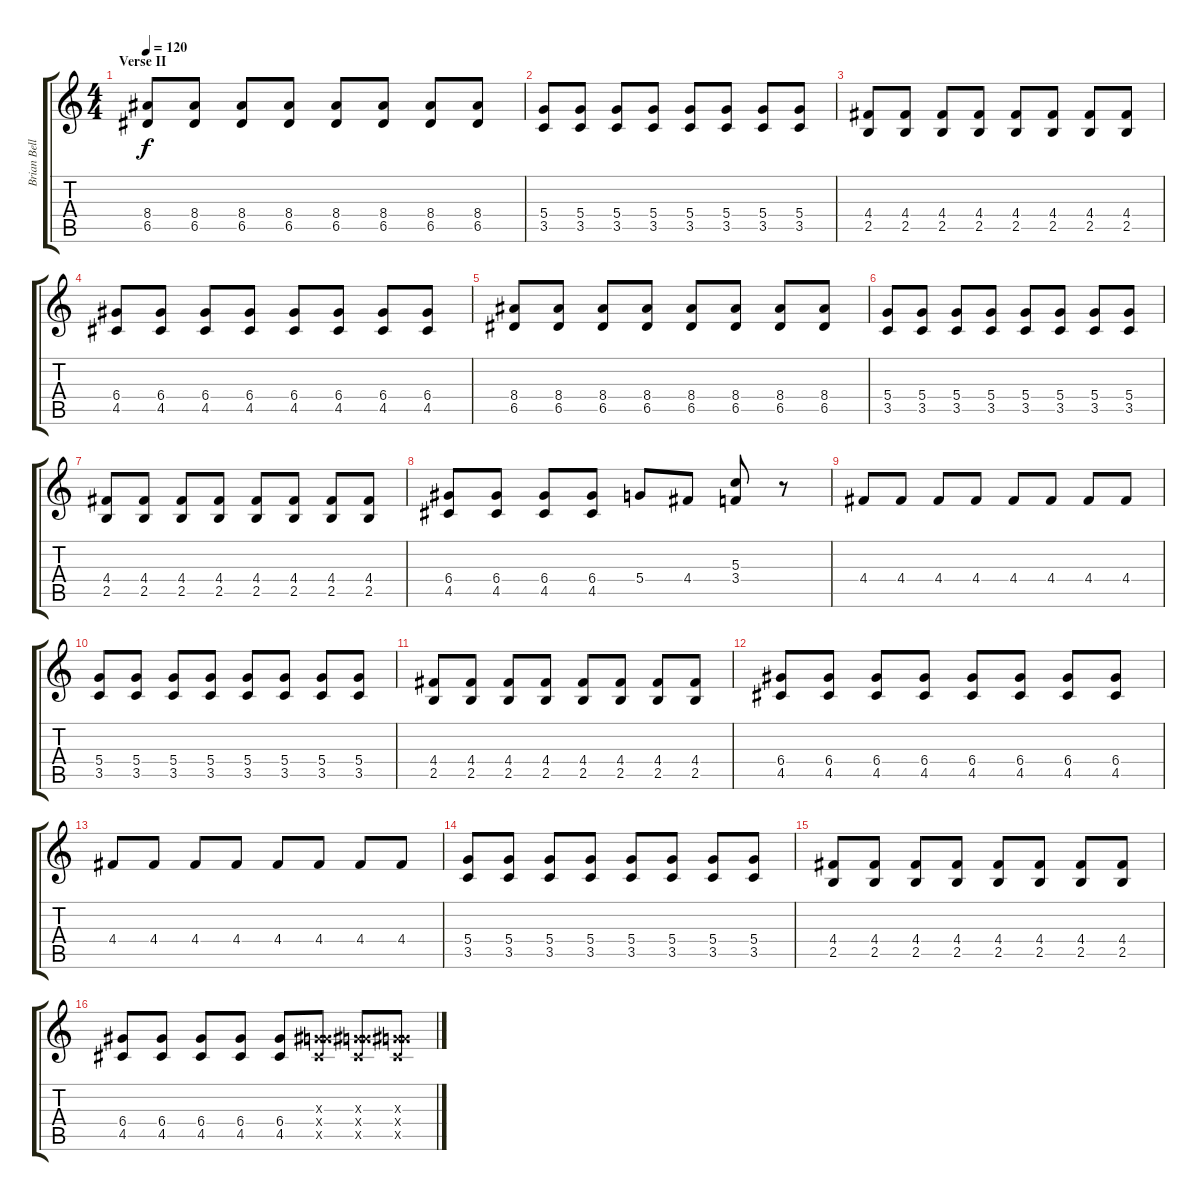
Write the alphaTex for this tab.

\track ("Brian Bell" "Brian Bell") {instrument overdrivenguitar}
\staff {score tabs}
\tuning (E4 B3 G3 D3 A2 E2) {hide}
\ts (4 4)
\section ("" "Verse II")
\tempo 120
\clef g2
\ks c
(8.4 6.5).8{dy f} (8.4 6.5).8 (8.4 6.5).8 (8.4 6.5).8 (8.4 6.5).8 (8.4 6.5).8 (8.4 6.5).8 (8.4 6.5).8 |
(5.4 3.5).8 (5.4 3.5).8 (5.4 3.5).8 (5.4 3.5).8 (5.4 3.5).8 (5.4 3.5).8 (5.4 3.5).8 (5.4 3.5).8 |
(4.4 2.5).8 (4.4 2.5).8 (4.4 2.5).8 (4.4 2.5).8 (4.4 2.5).8 (4.4 2.5).8 (4.4 2.5).8 (4.4 2.5).8 |
(6.4 4.5).8 (6.4 4.5).8 (6.4 4.5).8 (6.4 4.5).8 (6.4 4.5).8 (6.4 4.5).8 (6.4 4.5).8 (6.4 4.5).8 |
(8.4 6.5).8 (8.4 6.5).8 (8.4 6.5).8 (8.4 6.5).8 (8.4 6.5).8 (8.4 6.5).8 (8.4 6.5).8 (8.4 6.5).8 |
(5.4 3.5).8 (5.4 3.5).8 (5.4 3.5).8 (5.4 3.5).8 (5.4 3.5).8 (5.4 3.5).8 (5.4 3.5).8 (5.4 3.5).8 |
(4.4 2.5).8 (4.4 2.5).8 (4.4 2.5).8 (4.4 2.5).8 (4.4 2.5).8 (4.4 2.5).8 (4.4 2.5).8 (4.4 2.5).8 |
(6.4 4.5).8 (6.4 4.5).8 (6.4 4.5).8 (6.4 4.5).8 5.4.8 4.4.8 (5.3 3.4).8 r.8 |
4.4.8{volume 3 balance 8} 4.4.8 4.4.8 4.4.8 4.4.8 4.4.8 4.4.8 4.4.8 |
(5.4 3.5).8 (5.4 3.5).8 (5.4 3.5).8 (5.4 3.5).8 (5.4 3.5).8 (5.4 3.5).8 (5.4 3.5).8 (5.4 3.5).8 |
(4.4 2.5).8 (4.4 2.5).8 (4.4 2.5).8 (4.4 2.5).8 (4.4 2.5).8 (4.4 2.5).8 (4.4 2.5).8 (4.4 2.5).8 |
(6.4 4.5).8 (6.4 4.5).8 (6.4 4.5).8 (6.4 4.5).8 (6.4 4.5).8 (6.4 4.5).8 (6.4 4.5).8 (6.4 4.5).8 |
4.4.8{volume 3 balance 8} 4.4.8 4.4.8 4.4.8 4.4.8 4.4.8 4.4.8 4.4.8 |
(5.4 3.5).8 (5.4 3.5).8 (5.4 3.5).8 (5.4 3.5).8 (5.4 3.5).8 (5.4 3.5).8 (5.4 3.5).8 (5.4 3.5).8 |
(4.4 2.5).8 (4.4 2.5).8 (4.4 2.5).8 (4.4 2.5).8 (4.4 2.5).8 (4.4 2.5).8 (4.4 2.5).8 (4.4 2.5).8 |
(6.4 4.5).8 (6.4 4.5).8 (6.4 4.5).8 (6.4 4.5).8 (6.4 4.5).8 (0.3{x} 6.4{x} 4.5{x}).8 (0.3{x} 6.4{x} 4.5{x}).8 (0.3{x} 6.4{x} 4.5{x}).8
